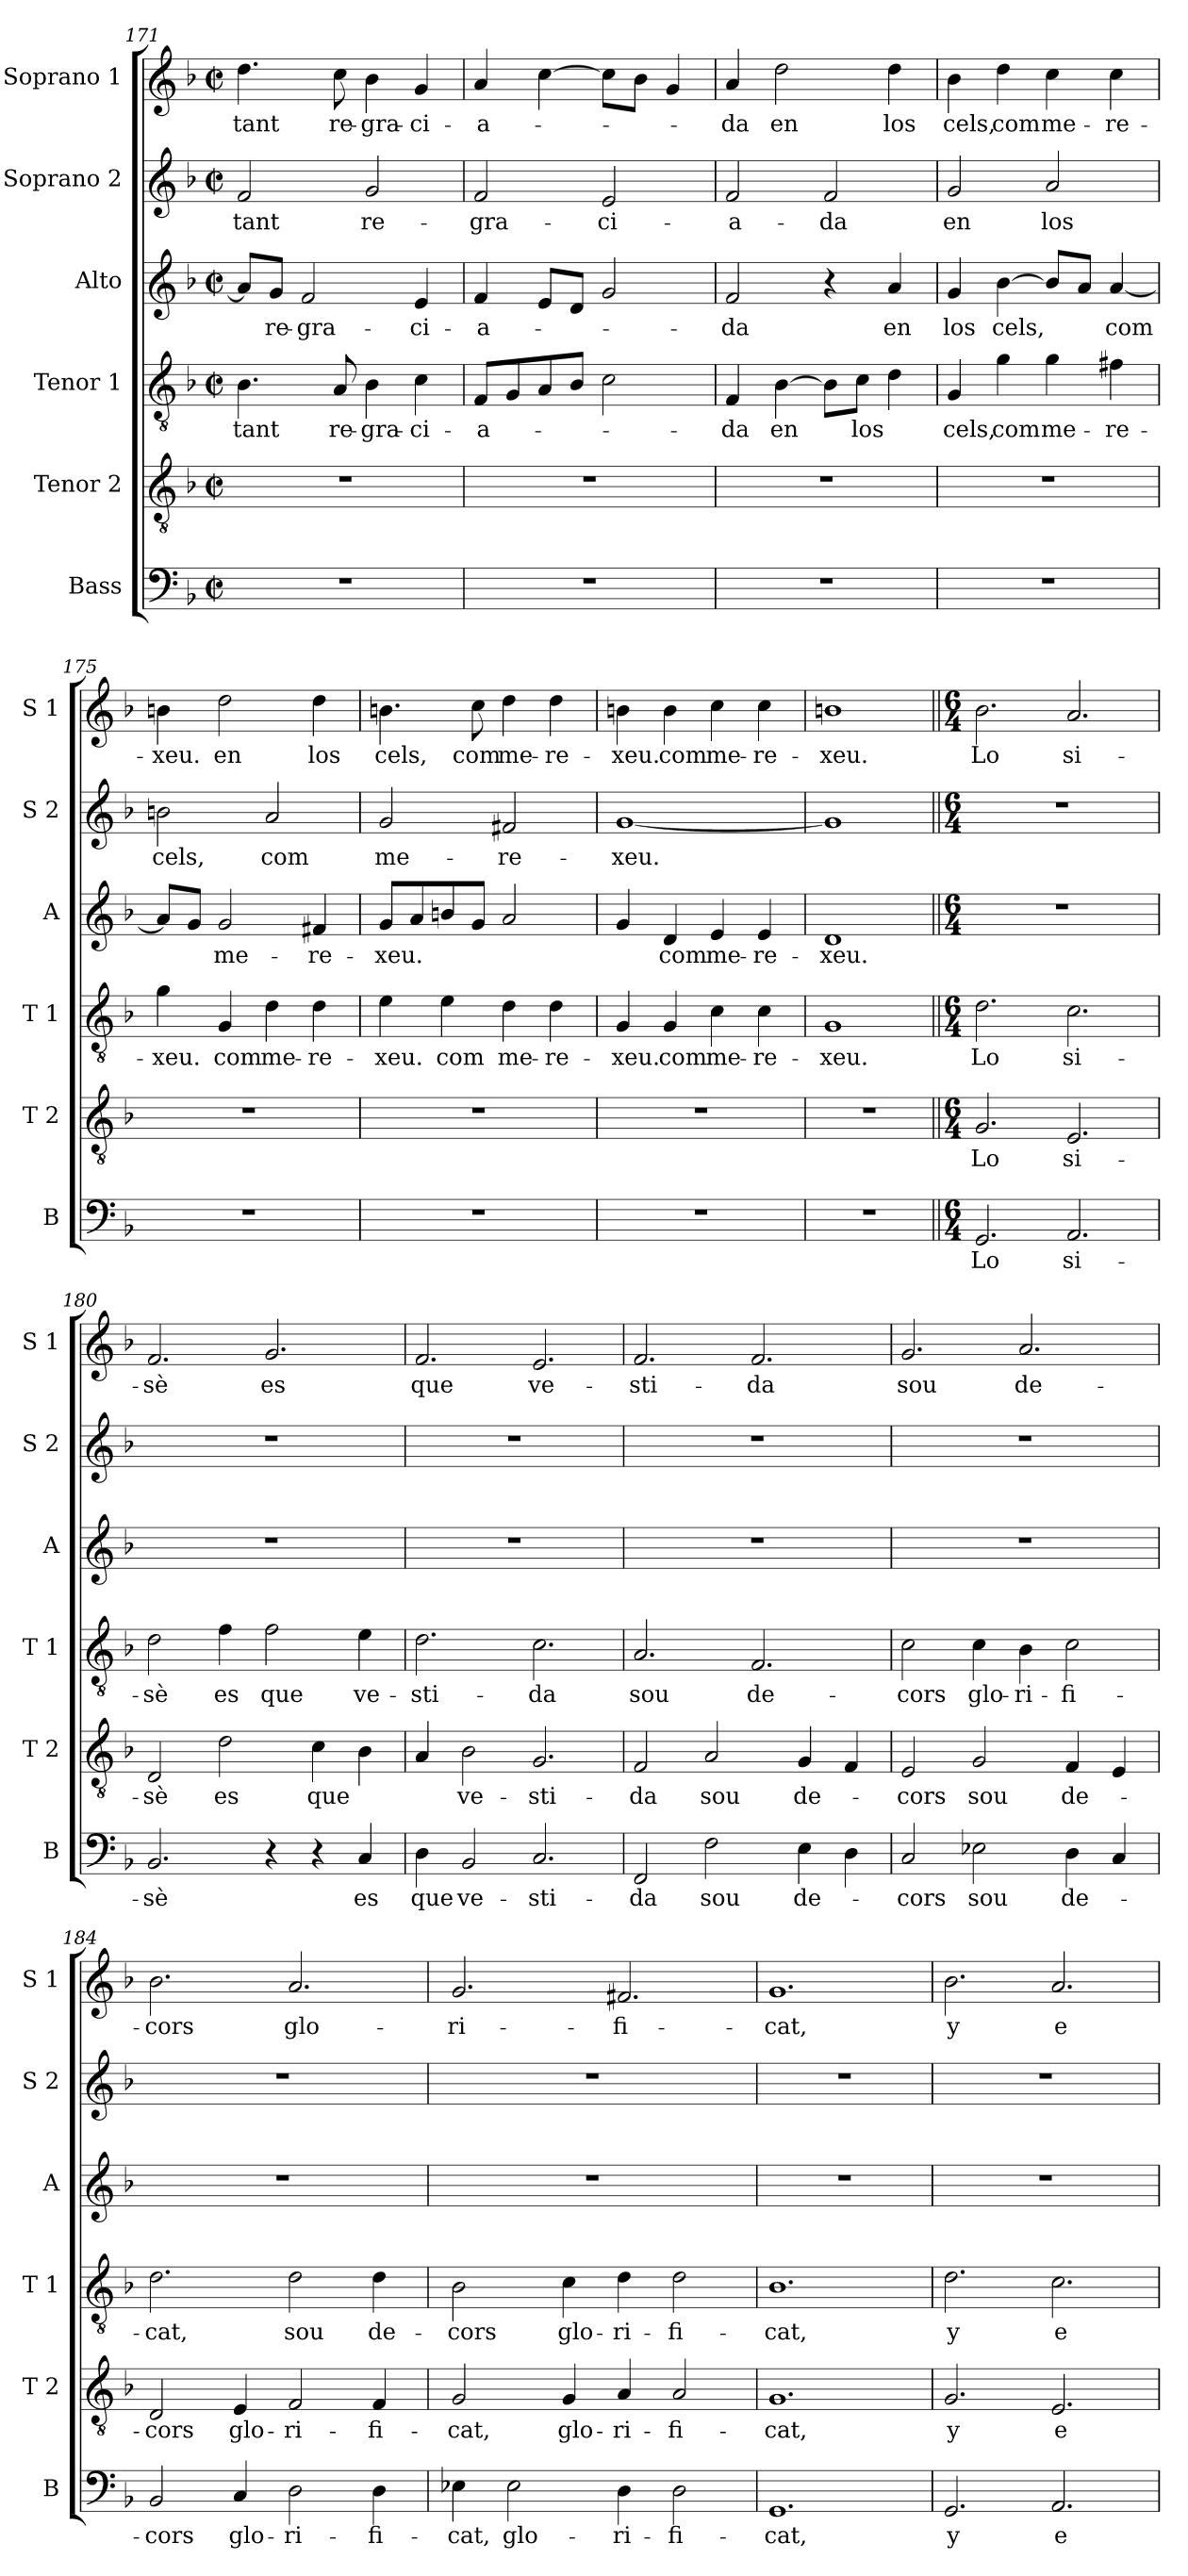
**kern	**text	**kern	**text	**kern	**text	**kern	**text	**kern	**text	**kern	**text
*part6	*part6	*part5	*part5	*part4	*part4	*part3	*part3	*part2	*part2	*part1	*part1
*staff6	*staff6	*staff5	*staff5	*staff4	*staff4	*staff3	*staff3	*staff2	*staff2	*staff1	*staff1
*I"Bass	*	*I"Tenor 2	*	*I"Tenor 1	*	*I"Alto	*	*I"Soprano 2	*	*I"Soprano 1	*
*I'B	*	*I'T 2	*	*I'T 1	*	*I'A	*	*I'S 2	*	*I'S 1	*
*clefF4	*	*clefGv2	*	*clefGv2	*	*clefG2	*	*clefG2	*	*clefG2	*
*k[b-]	*	*k[b-]	*	*k[b-]	*	*k[b-]	*	*k[b-]	*	*k[b-]	*
*F:	*	*F:	*	*F:	*	*F:	*	*F:	*	*F:	*
*M2/2	*	*M2/2	*	*M2/2	*	*M2/2	*	*M2/2	*	*M2/2	*
*met(c|)	*	*met(c|)	*	*met(c|)	*	*met(c|)	*	*met(c|)	*	*met(c|)	*
=171	=171	=171	=171	=171	=171	=171	=171	=171	=171	=171	=171
1r	.	1r	.	4.B-\	tant	8a/L]	.	2f/	tant	4.dd\	tant
.	.	.	.	.	.	8g/J	re-	.	.	.	.
.	.	.	.	.	.	2f/	-gra-	.	.	.	.
.	.	.	.	8A/	re-	.	.	.	.	8cc\	re-
.	.	.	.	4B-\	-gra-	.	.	2g/	re-	4b-\	-gra-
.	.	.	.	4c\	-ci-	4e/	-ci-	.	.	4g/	-ci-
=172	=172	=172	=172	=172	=172	=172	=172	=172	=172	=172	=172
1r	.	1r	.	8F/L	-a-	4f/	-a-	2f/	-gra-	4a/	-a-
.	.	.	.	8G/	.	.	.	.	.	.	.
.	.	.	.	8A/	.	8e/L	.	.	.	[4cc\	.
.	.	.	.	8B-/J	.	8d/J	.	.	.	.	.
.	.	.	.	2c\	.	2g/	.	2e/	-ci-	8cc\L]	.
.	.	.	.	.	.	.	.	.	.	8b-\J	.
.	.	.	.	.	.	.	.	.	.	4g/	.
=173	=173	=173	=173	=173	=173	=173	=173	=173	=173	=173	=173
1r	.	1r	.	4F/	-da	2f/	-da	2f/	-a-	4a/	-da
.	.	.	.	[4B-\	en	.	.	.	.	2dd\	en
.	.	.	.	8B-\L]	.	4r	.	2f/	-da	.	.
.	.	.	.	8c\J	los	.	.	.	.	.	.
.	.	.	.	4d\	.	4a/	en	.	.	4dd\	los
=174	=174	=174	=174	=174	=174	=174	=174	=174	=174	=174	=174
1r	.	1r	.	4G/	cels,	4g/	los	2g/	en	4b-\	cels,
.	.	.	.	4g\	com	[4b-\	cels,	.	.	4dd\	com
.	.	.	.	4g\	me-	8b-/L]	.	2a/	los	4cc\	me-
.	.	.	.	.	.	8a/J	.	.	.	.	.
.	.	.	.	4f#X\	-re-	[4a/	com	.	.	4cc\	-re-
!!LO:LB:g=z
=175	=175	=175	=175	=175	=175	=175	=175	=175	=175	=175	=175
1r	.	1r	.	4g\	-xeu.	8a/L]	.	2bn\	cels,	4bn\	-xeu.
.	.	.	.	.	.	8g/J	.	.	.	.	.
.	.	.	.	4G/	com	2g/	me-	.	.	2dd\	en
.	.	.	.	4d\	me-	.	.	2a/	com	.	.
.	.	.	.	4d\	-re-	4f#X/	-re-	.	.	4dd\	los
=176	=176	=176	=176	=176	=176	=176	=176	=176	=176	=176	=176
1r	.	1r	.	4e\	-xeu.	8g/L	-xeu.	2g/	me-	4.bn\	cels,
.	.	.	.	.	.	8a/	.	.	.	.	.
.	.	.	.	4e\	com	8bn/	.	.	.	.	.
.	.	.	.	.	.	8g/J	.	.	.	8cc\	com
.	.	.	.	4d\	me-	2a/	.	2f#X/	-re-	4dd\	me-
.	.	.	.	4d\	-re-	.	.	.	.	4dd\	-re-
=177	=177	=177	=177	=177	=177	=177	=177	=177	=177	=177	=177
1r	.	1r	.	4G/	-xeu.	4g/	.	[1g	-xeu.	4bn\	-xeu.
.	.	.	.	4G/	com	4d/	com	.	.	4b\	com
.	.	.	.	4c\	me-	4e/	me-	.	.	4cc\	me-
.	.	.	.	4c\	-re-	4e/	-re-	.	.	4cc\	-re-
=178	=178	=178	=178	=178	=178	=178	=178	=178	=178	=178	=178
1r	.	1r	.	1G	-xeu.	1d	-xeu.	1g]	.	1bn	-xeu.
!!LO:PB:g=z
=179||	=179||	=179||	=179||	=179||	=179||	=179||	=179||	=179||	=179||	=179||	=179||
*M6/4	*	*M6/4	*	*M6/4	*	*M6/4	*	*M6/4	*	*M6/4	*
2.GG/	Lo	2.G/	Lo	2.d\	Lo	1.r	.	1.r	.	2.b-\	Lo
2.AA/	si-	2.E/	si-	2.c\	si-	.	.	.	.	2.a/	si-
=180	=180	=180	=180	=180	=180	=180	=180	=180	=180	=180	=180
2.BB-/	-sè	2D/	-sè	2d\	-sè	1.r	.	1.r	.	2.f/	-sè
.	.	2d\	es	4f\	es	.	.	.	.	.	.
4r	.	.	.	2f\	que	.	.	.	.	2.g/	es
4r	.	4c\	que	.	.	.	.	.	.	.	.
4C/	es	4B-\	.	4e\	ve-	.	.	.	.	.	.
=181	=181	=181	=181	=181	=181	=181	=181	=181	=181	=181	=181
4D\	que	4A/	.	2.d\	-sti-	1.r	.	1.r	.	2.f/	que
2BB-/	ve-	2B-\	ve-	.	.	.	.	.	.	.	.
2.C/	-sti-	2.G/	-sti-	2.c\	-da	.	.	.	.	2.e/	ve-
=182	=182	=182	=182	=182	=182	=182	=182	=182	=182	=182	=182
2FF/	-da	2F/	-da	2.A/	sou	1.r	.	1.r	.	2.f/	-sti-
2F\	sou	2A/	sou	.	.	.	.	.	.	.	.
.	.	.	.	2.F/	de-	.	.	.	.	2.f/	-da
4E\	de-	4G/	de-	.	.	.	.	.	.	.	.
4D\	.	4F/	.	.	.	.	.	.	.	.	.
!!LO:LB:g=z
=183	=183	=183	=183	=183	=183	=183	=183	=183	=183	=183	=183
2C/	-cors	2E/	-cors	2c\	-cors	1.r	.	1.r	.	2.g/	sou
2E-X\	sou	2G/	sou	4c\	glo-	.	.	.	.	.	.
.	.	.	.	4B-\	-ri-	.	.	.	.	2.a/	de-
4D\	de-	4F/	de-	2c\	-fi-	.	.	.	.	.	.
4C/	.	4E/	.	.	.	.	.	.	.	.	.
=184	=184	=184	=184	=184	=184	=184	=184	=184	=184	=184	=184
2BB-/	-cors	2D/	-cors	2.d\	-cat,	1.r	.	1.r	.	2.b-\	-cors
4C/	glo-	4E/	glo-	.	.	.	.	.	.	.	.
2D\	-ri-	2F/	-ri-	2d\	sou	.	.	.	.	2.a/	glo-
4D\	-fi-	4F/	-fi-	4d\	de-	.	.	.	.	.	.
=185	=185	=185	=185	=185	=185	=185	=185	=185	=185	=185	=185
4E-X\	-cat,	2G/	-cat,	2B-\	-cors	1.r	.	1.r	.	2.g/	-ri-
2E-\	glo-	.	.	.	.	.	.	.	.	.	.
.	.	4G/	glo-	4c\	glo-	.	.	.	.	.	.
4D\	-ri-	4A/	-ri-	4d\	-ri-	.	.	.	.	2.f#X/	-fi-
2D\	-fi-	2A/	-fi-	2d\	-fi-	.	.	.	.	.	.
=186	=186	=186	=186	=186	=186	=186	=186	=186	=186	=186	=186
1.GG	-cat,	1.G	-cat,	1.B-	-cat,	1.r	.	1.r	.	1.g	-cat,
=187	=187	=187	=187	=187	=187	=187	=187	=187	=187	=187	=187
2.GG/	y	2.G/	y	2.d\	y	1.r	.	1.r	.	2.b-\	y
2.AA/	e-	2.E/	e-	2.c\	e-	.	.	.	.	2.a/	e-
=	=	=	=	=	=	=	=	=	=	=	=
*-	*-	*-	*-	*-	*-	*-	*-	*-	*-	*-	*-
